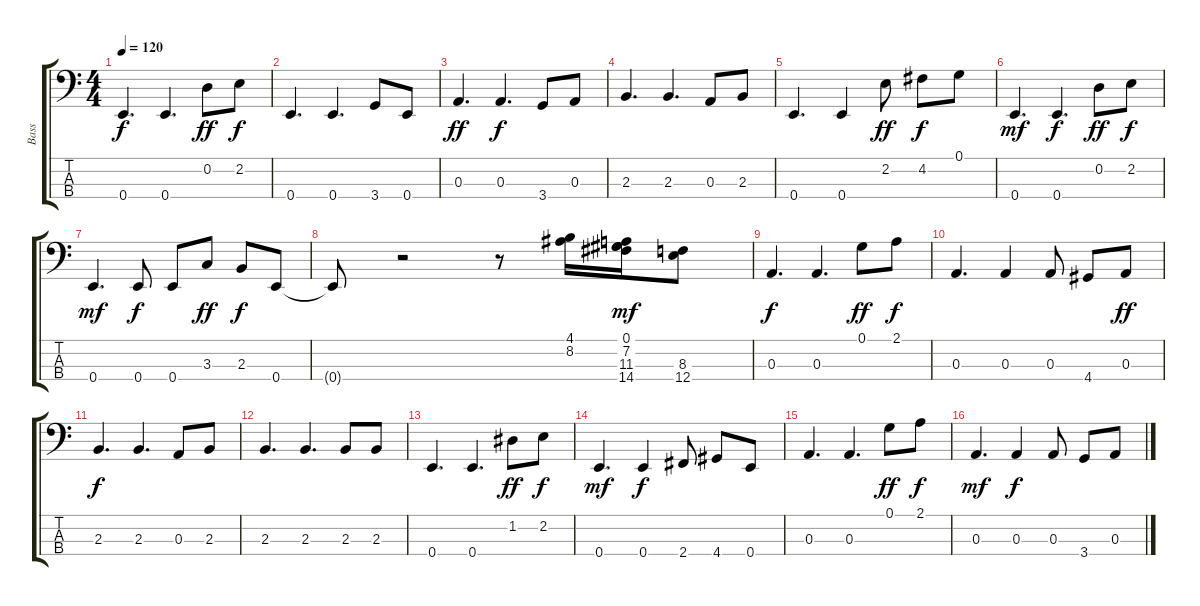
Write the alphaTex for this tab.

\track ("Bass" "Bass") {instrument electricbassfinger}
\staff {score tabs}
\tuning (G2 D2 A1 E1) {hide}
\ts (4 4)
\tempo 120
\clef f4
\ks c
0.4.4{d dy f} 0.4.4{d} 0.2.8{dy ff} 2.2.8{dy f} |
0.4.4{d} 0.4.4{d} 3.4.8 0.4.8 |
0.3.4{d dy ff} 0.3.4{d dy f} 3.4.8 0.3.8 |
2.3.4{d} 2.3.4{d} 0.3.8 2.3.8 |
0.4.4{d} 0.4.4 2.2.8{dy ff} 4.2.8{dy f} 0.1.8 |
0.4.4{d dy mf} 0.4.4{d dy f} 0.2.8{dy ff} 2.2.8{dy f} |
0.4.4{d dy mf} 0.4.8{dy f} 0.4.8 3.3.8{dy ff} 2.3.8{dy f} 0.4.8 |
0.4{t}.8 r.2 r.8 (4.1 8.2).16 (0.1 7.2 11.3 14.4).16{dy mf} (8.3 12.4).8 |
0.3.4{d dy f} 0.3.4{d} 0.1.8{dy ff} 2.1.8{dy f} |
0.3.4{d} 0.3.4 0.3.8 4.4.8 0.3.8{dy ff} |
2.3.4{d dy f} 2.3.4{d} 0.3.8 2.3.8 |
2.3.4{d} 2.3.4{d} 2.3.8 2.3.8 |
0.4.4{d} 0.4.4{d} 1.2.8{dy ff} 2.2.8{dy f} |
0.4.4{d dy mf} 0.4.4{dy f} 2.4.8 4.4.8 0.4.8 |
0.3.4{d} 0.3.4{d} 0.1.8{dy ff} 2.1.8{dy f} |
0.3.4{d dy mf} 0.3.4{dy f} 0.3.8 3.4.8 0.3.8
